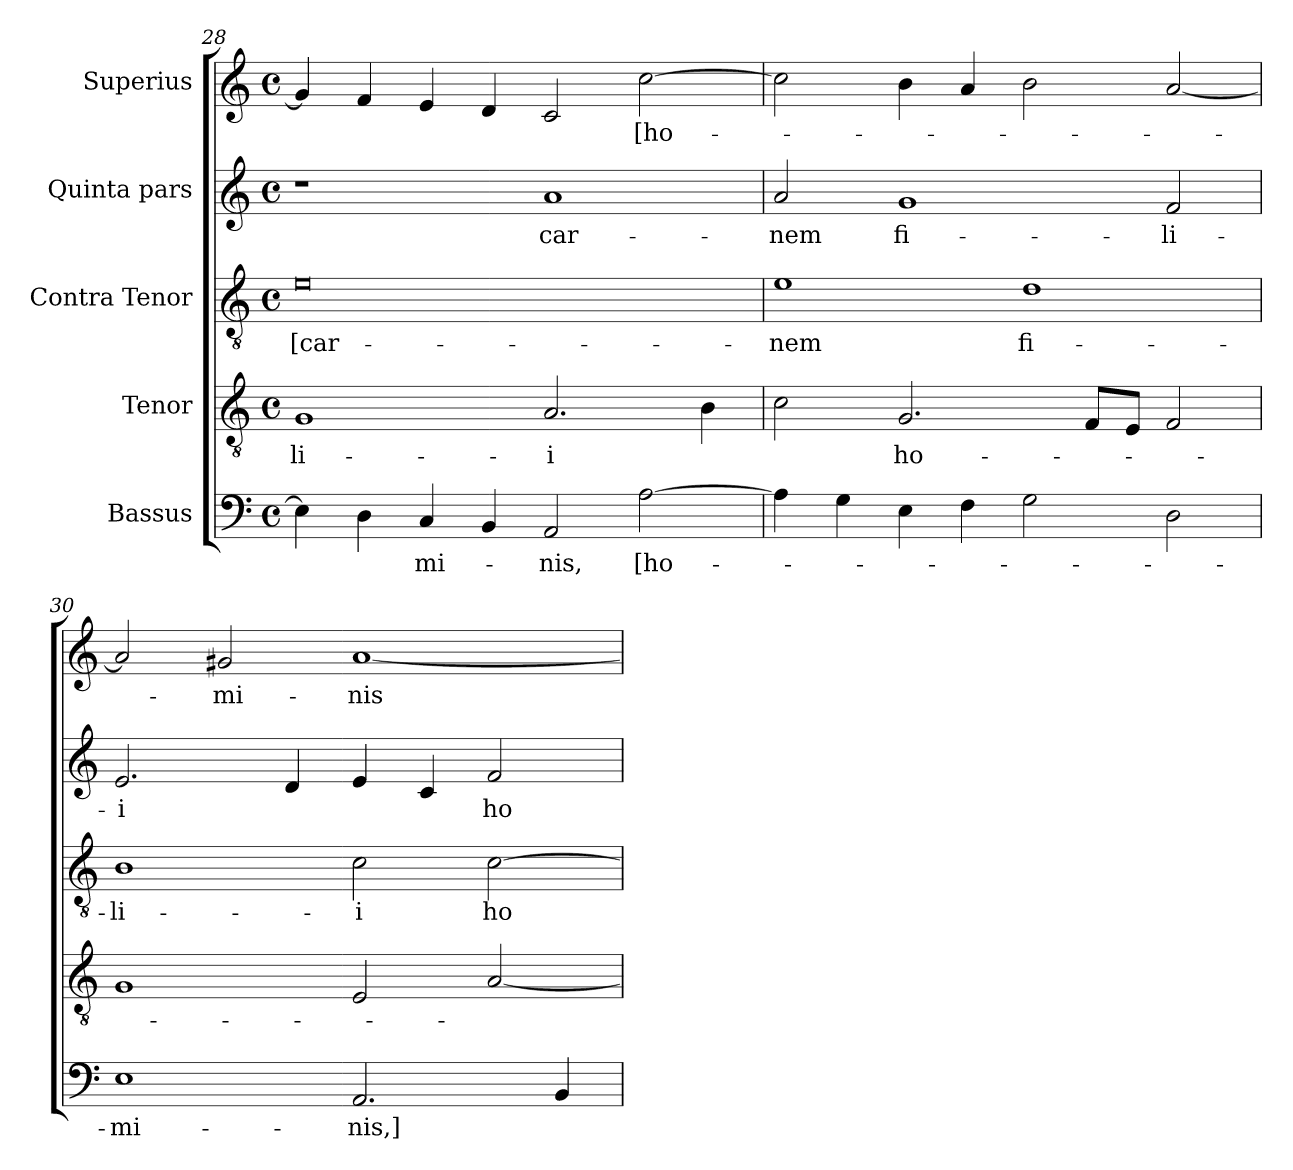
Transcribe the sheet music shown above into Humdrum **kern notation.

**kern	**text	**kern	**text	**kern	**text	**kern	**text	**kern	**text
*part5	*part5	*part4	*part4	*part3	*part3	*part2	*part2	*part1	*part1
*staff5	*staff5	*staff4	*staff4	*staff3	*staff3	*staff2	*staff2	*staff1	*staff1
*I"Bassus	*	*I"Tenor	*	*I"Contra Tenor	*	*I"Quinta pars	*	*I"Superius	*
*clefF4	*	*clefGv2	*	*clefGv2	*	*clefG2	*	*clefG2	*
*M4/4	*	*M4/4	*	*M4/4	*	*M4/4	*	*M4/4	*
*met(c)	*	*met(c)	*	*met(c)	*	*met(c)	*	*met(c)	*
=28	=28	=28	=28	=28	=28	=28	=28	=28	=28
!	!	!	!LO:LY:b:cj	!	!LO:LY:b:cj	!	!	!	!
4E\]	.	1G	-li-	0e	[car-	1r	.	4g/]	.
4D\	.	.	.	.	.	.	.	4f/	.
!	!LO:LY:b	!	!	!	!	!	!	!	!
4C/	-mi-	.	.	.	.	.	.	4e/	.
4BB/	.	.	.	.	.	.	.	4d/	.
!	!LO:LY:b:cj	!	!LO:LY:b:rj	!	!	!	!LO:LY:b:cj	!	!
2AA/	-nis,	2.A/	-i	.	.	1a	car-	2c/	.
!	!LO:LY:b:cj	!	!	!	!	!	!	!	!LO:LY:b:cj
[>2A\	[ho-	.	.	.	.	.	.	[>2cc\	[ho-
.	.	4B\	.	.	.	.	.	.	.
=29	=29	=29	=29	=29	=29	=29	=29	=29	=29
!	!	!	!	!	!LO:LY:b:cj	!	!LO:LY:b:cj	!	!
4A\]	.	2c\	.	1e	-nem	2a/	-nem	2cc\]	.
4G\	.	.	.	.	.	.	.	.	.
!	!	!	!LO:LY:b:cj	!	!	!	!LO:LY:b:cj	!	!
4E\	.	2.G/	ho-	.	.	1g	fi-	4b\	.
4F\	.	.	.	.	.	.	.	4a/	.
!	!	!	!	!	!LO:LY:b:cj	!	!	!	!
2G\	.	.	.	1d	fi-	.	.	2b\	.
.	.	8F/L	.	.	.	.	.	.	.
.	.	8E/J	.	.	.	.	.	.	.
!	!	!	!	!	!	!	!LO:LY:b:cj	!	!
2D\	.	2F/	.	.	.	2f/	-li-	[<2a/	.
=30	=30	=30	=30	=30	=30	=30	=30	=30	=30
!	!LO:LY:b:cj	!	!	!	!LO:LY:b:cj	!	!LO:LY:b:rj	!	!
1E	-mi-	1G	.	1B	-li-	2.e/	-i	2a/]	.
!	!	!	!	!	!	!	!	!	!LO:LY:b:cj
.	.	.	.	.	.	.	.	2g#X/	-mi-
.	.	.	.	.	.	4d/	.	.	.
!	!LO:LY:b	!	!	!	!LO:LY:b:cj	!	!	!	!LO:LY:b:cj
2.AA/	-nis,]	2E/	.	2c\	-i	4e/	.	[>1a	-nis
.	.	.	.	.	.	4c/	.	.	.
!	!	!	!	!	!LO:LY:b:cj	!	!LO:LY:b:cj	!	!
.	.	[>2A/	.	[<2c\	ho-	2f/	ho-	.	.
4BB/	.	.	.	.	.	.	.	.	.
=	=	=	=	=	=	=	=	=	=
*-	*-	*-	*-	*-	*-	*-	*-	*-	*-
